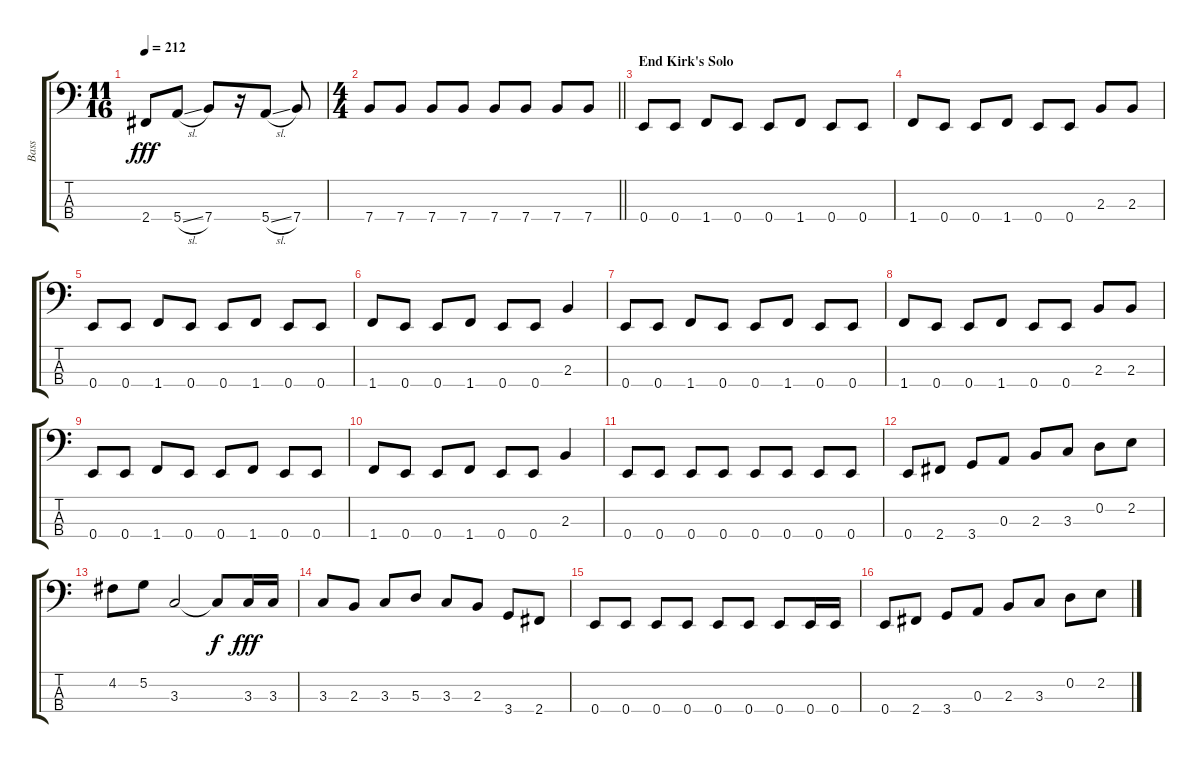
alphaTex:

\track ("Bass" "Bass") {instrument electricbassfinger}
\staff {score tabs}
\tuning (G2 D2 A1 E1) {hide}
\ts (11 16)
\tempo 212
\clef f4
\ks c
2.4.8{dy fff} 5.4{sl}.8 7.4.8 r.16 5.4{sl}.8 7.4.8 |
\ts (4 4)
\barLineRight lightlight
7.4.8 7.4.8 7.4.8 7.4.8 7.4.8 7.4.8 7.4.8 7.4.8 |
\section ("" "End Kirk's Solo")
0.4.8 0.4.8 1.4.8 0.4.8 0.4.8 1.4.8 0.4.8 0.4.8 |
1.4.8 0.4.8 0.4.8 1.4.8 0.4.8 0.4.8 2.3.8 2.3.8 |
0.4.8 0.4.8 1.4.8 0.4.8 0.4.8 1.4.8 0.4.8 0.4.8 |
1.4.8 0.4.8 0.4.8 1.4.8 0.4.8 0.4.8 2.3.4 |
0.4.8 0.4.8 1.4.8 0.4.8 0.4.8 1.4.8 0.4.8 0.4.8 |
1.4.8 0.4.8 0.4.8 1.4.8 0.4.8 0.4.8 2.3.8 2.3.8 |
0.4.8 0.4.8 1.4.8 0.4.8 0.4.8 1.4.8 0.4.8 0.4.8 |
1.4.8 0.4.8 0.4.8 1.4.8 0.4.8 0.4.8 2.3.4 |
0.4.8 0.4.8 0.4.8 0.4.8 0.4.8 0.4.8 0.4.8 0.4.8 |
0.4.8 2.4.8 3.4.8 0.3.8 2.3.8 3.3.8 0.2.8 2.2.8 |
4.2.8 5.2.8 3.3.2 3.3{t}.8{dy f} 3.3.16{dy fff} 3.3.16 |
3.3.8 2.3.8 3.3.8 5.3.8 3.3.8 2.3.8 3.4.8 2.4.8 |
0.4.8 0.4.8 0.4.8 0.4.8 0.4.8 0.4.8 0.4.8 0.4.16 0.4.16 |
0.4.8 2.4.8 3.4.8 0.3.8 2.3.8 3.3.8 0.2.8 2.2.8
